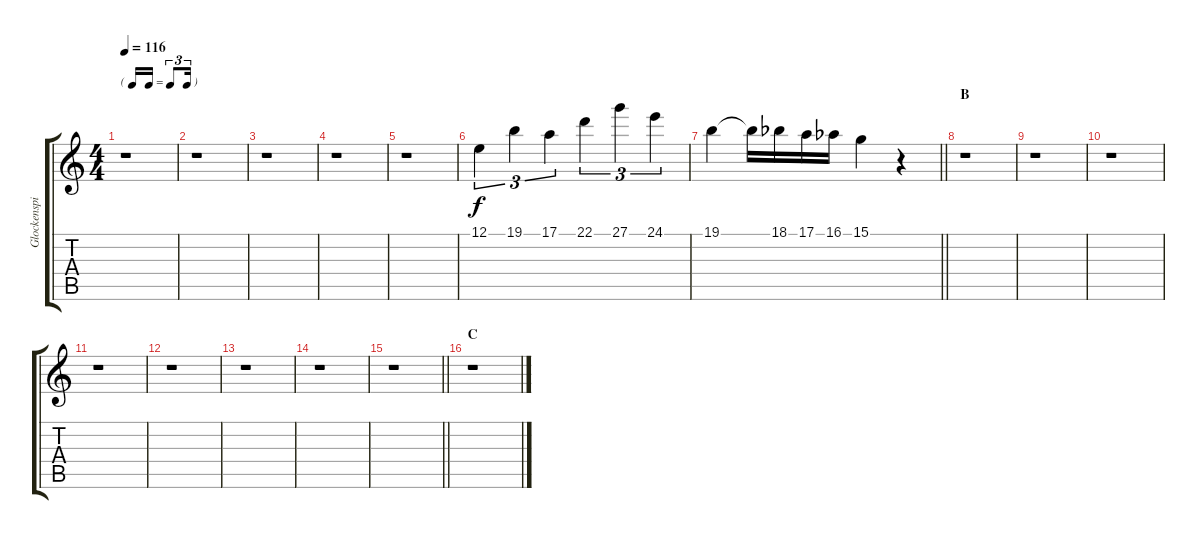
\track ("Glockenspiel" "Glockenspi") {instrument glockenspiel}
\staff {score tabs}
\tuning (E4 B3 G3 D3 A2 E2) {hide}
\ts (4 4)
\tf triplet16th
\tempo 116
\clef g2
\ks c
r.1{dy f} |
r.1 |
r.1 |
r.1 |
r.1 |
12.1.4{tu (3 2)} 19.1.4{tu (3 2)} 17.1.4{tu (3 2)} 22.1.4{tu (3 2)} 27.1.4{tu (3 2)} 24.1.4{tu (3 2)} |
\barLineRight lightlight
19.1.4 19.1{t}.16 18.1{acc b}.16 17.1.16 16.1{acc b}.16 15.1.4 r.4 |
\section ("" "B")
r.1 |
r.1 |
r.1 |
r.1 |
r.1 |
r.1 |
r.1 |
\barLineRight lightlight
r.1 |
\section ("" "C")
r.1
